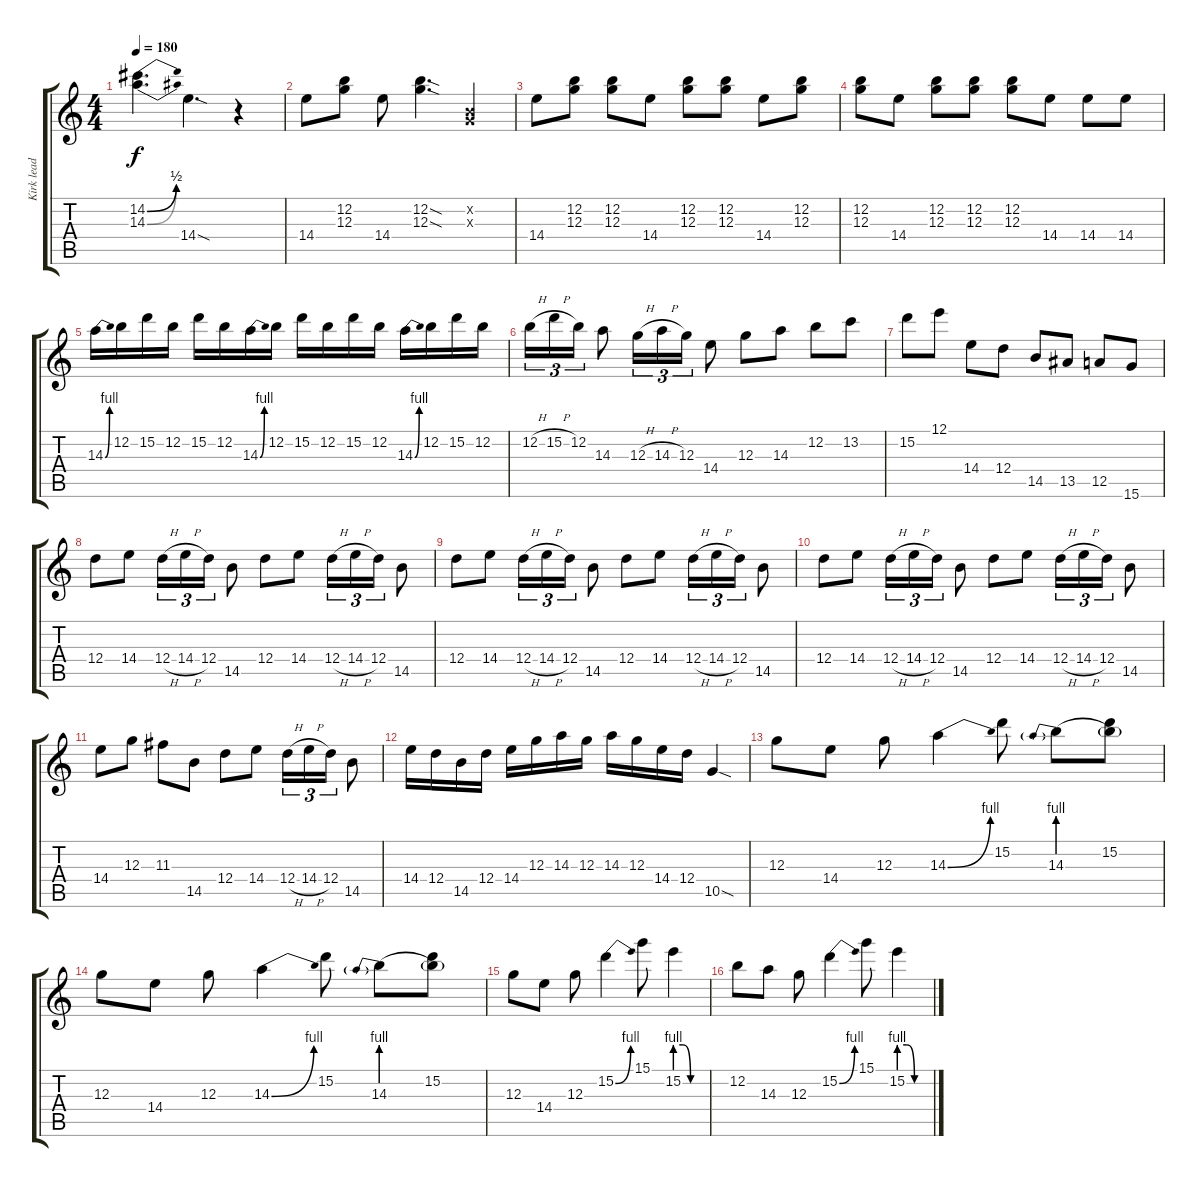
\track ("Kirk lead" "Kirk lead") {instrument overdrivenguitar}
\staff {score tabs}
\tuning (E4 B3 G3 D3 A2 E2) {hide}
\ts (4 4)
\tempo 180
\clef g2
\ks c
(14.2{be (bend 0 0 60 2)} 14.3{be (bend 0 0 60 2)}).4{d dy f} 14.4{sod}.4{d} r.4 |
14.4.8 (12.2 12.3).8 14.4.8 (12.2{sod} 12.3{sod}).4{d} (0.2{x} 0.3{x}).4 |
14.4.8 (12.2 12.3).8 (12.2 12.3).8 14.4.8 (12.2 12.3).8 (12.2 12.3).8 14.4.8 (12.2 12.3).8 |
(12.2 12.3).8 14.4.8 (12.2 12.3).8 (12.2 12.3).8 (12.2 12.3).8 14.4.8 14.4.8 14.4.8 |
14.3{be (bend 0 0 60 4)}.16 12.2.16 15.2.16 12.2.16 15.2.16 12.2.16 14.3{be (bend 0 0 60 4)}.16 12.2.16 15.2.16 12.2.16 15.2.16 12.2.16 14.3{be (bend 0 0 60 4)}.16 12.2.16 15.2.16 12.2.16 |
12.2{h}.16{tu (3 2)} 15.2{h}.16{tu (3 2)} 12.2.16{tu (3 2)} 14.3.8 12.3{h}.16{tu (3 2)} 14.3{h}.16{tu (3 2)} 12.3.16{tu (3 2)} 14.4.8 12.3.8 14.3.8 12.2.8 13.2.8 |
15.2.8 12.1.8 14.4.8 12.4.8 14.5.8 13.5.8 12.5.8 15.6.8 |
12.4.8 14.4.8 12.4{h}.16{tu (3 2)} 14.4{h}.16{tu (3 2)} 12.4.16{tu (3 2)} 14.5.8 12.4.8 14.4.8 12.4{h}.16{tu (3 2)} 14.4{h}.16{tu (3 2)} 12.4.16{tu (3 2)} 14.5.8 |
12.4.8 14.4.8 12.4{h}.16{tu (3 2)} 14.4{h}.16{tu (3 2)} 12.4.16{tu (3 2)} 14.5.8 12.4.8 14.4.8 12.4{h}.16{tu (3 2)} 14.4{h}.16{tu (3 2)} 12.4.16{tu (3 2)} 14.5.8 |
12.4.8 14.4.8 12.4{h}.16{tu (3 2)} 14.4{h}.16{tu (3 2)} 12.4.16{tu (3 2)} 14.5.8 12.4.8 14.4.8 12.4{h}.16{tu (3 2)} 14.4{h}.16{tu (3 2)} 12.4.16{tu (3 2)} 14.5.8 |
14.4.8 12.3.8 11.3.8 14.5.8 12.4.8 14.4.8 12.4{h}.16{tu (3 2)} 14.4{h}.16{tu (3 2)} 12.4.16{tu (3 2)} 14.5.8 |
14.4.16 12.4.16 14.5.16 12.4.16 14.4.16 12.3.16 14.3.16 12.3.16 14.3.16 12.3.16 14.4.16 12.4.16 10.5{sod}.4 |
12.3.8 14.4.8 12.3.8 14.3{be (bend 0 0 60 4)}.4 15.2.8 14.3{be (prebend 0 4 60 4)}.8 (15.2 14.3{t}).8 |
12.3.8 14.4.8 12.3.8 14.3{be (bend 0 0 60 4)}.4 15.2.8 14.3{be (prebend 0 4 60 4)}.8 (15.2 14.3{t}).8 |
12.3.8 14.4.8 12.3.8 15.2{be (bend 0 0 60 4)}.4 15.1.8 15.2{be (custom 0 4 15 4 30 0 60 0)}.4 |
12.2.8 14.3.8 12.3.8 15.2{be (bend 0 0 60 4)}.4 15.1.8 15.2{be (custom 0 4 15 4 30 0 60 0)}.4
